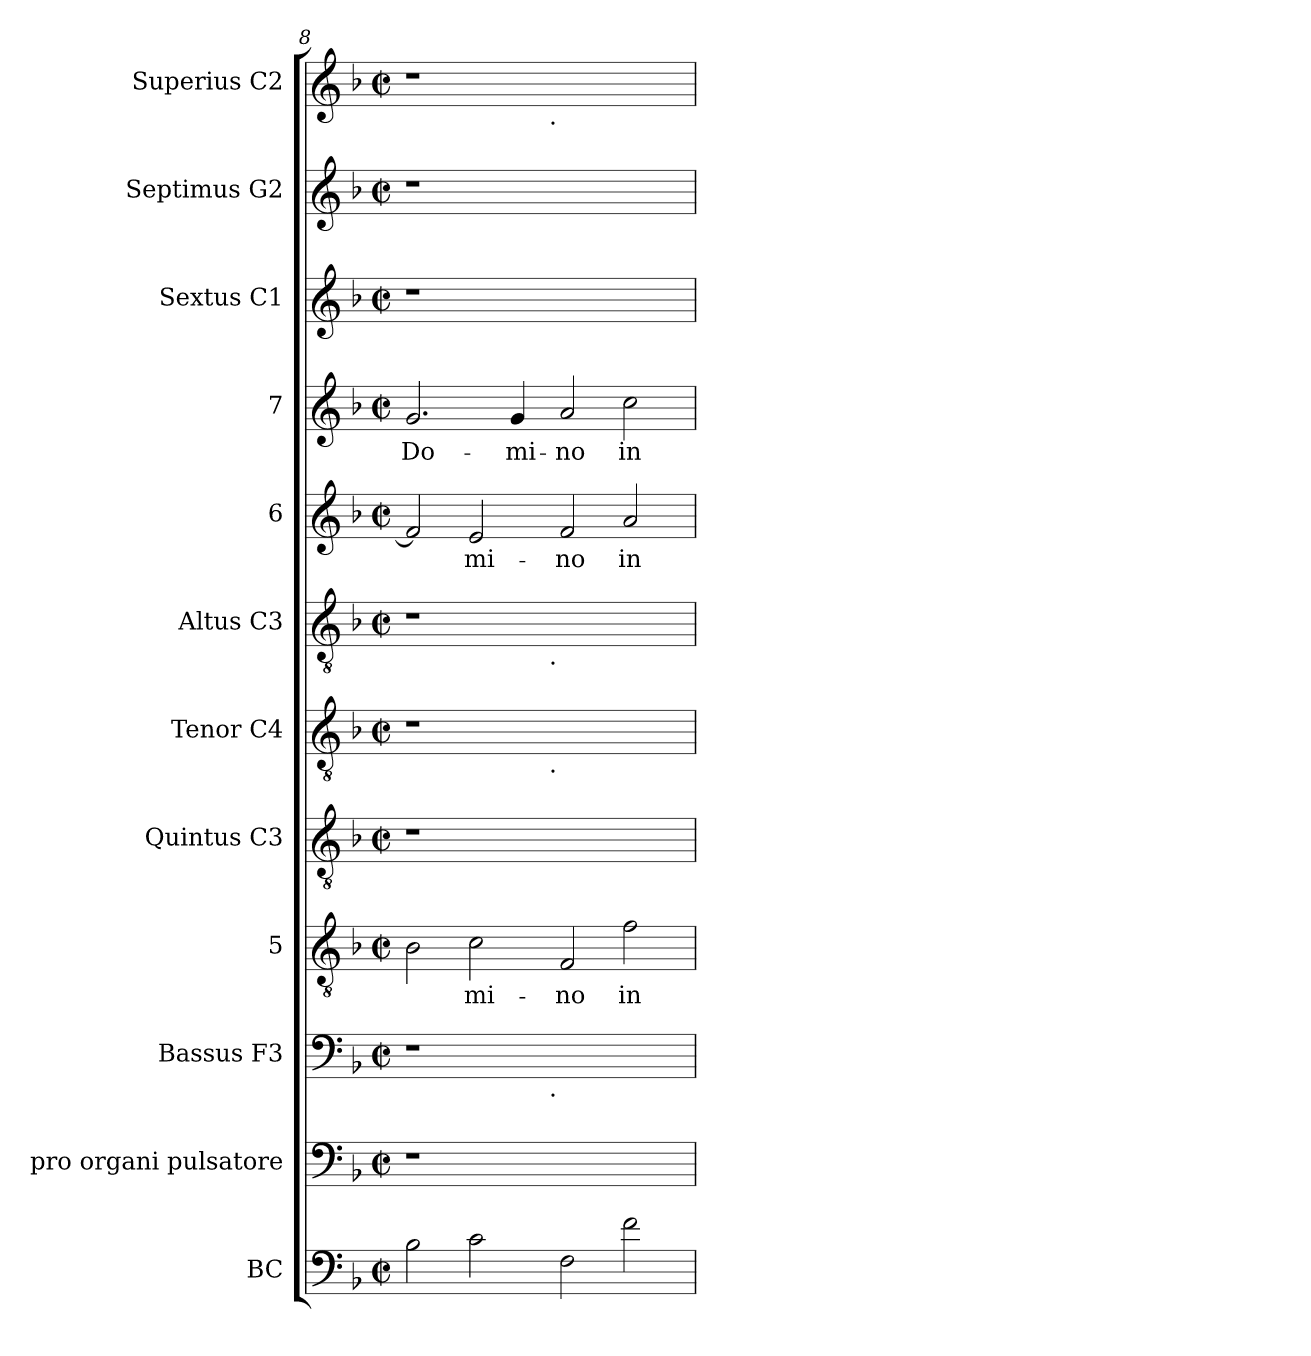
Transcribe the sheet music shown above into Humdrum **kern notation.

**kern	**text	**kern	**kern	**kern	**text	**kern	**kern	**kern	**kern	**text	**kern	**text	**kern	**kern	**kern
*part12	*part12	*part11	*part10	*part9	*part9	*part8	*part7	*part6	*part5	*part5	*part4	*part4	*part3	*part2	*part1
*staff12	*staff12	*staff11	*staff10	*staff9	*staff9	*staff8	*staff7	*staff6	*staff5	*staff5	*staff4	*staff4	*staff3	*staff2	*staff1
*I"BC	*	*I"pro organi  pulsatore	*I"Bassus  F3	*I"5	*	*I"Quintus  C3	*I"Tenor  C4	*I"Altus  C3	*I"6	*	*I"7	*	*I"Sextus  C1	*I"Septimus  G2	*I"Superius  C2
*I'BC	*	*	*I'B	*	*	*	*I'T	*I'A	*	*	*	*	*	*	*I'S
*clefF4	*	*clefF4	*clefF4	*clefGv2	*	*clefGv2	*clefGv2	*clefGv2	*clefG2	*	*clefG2	*	*clefG2	*clefG2	*clefG2
*k[b-]	*	*k[b-]	*k[b-]	*k[b-]	*	*k[b-]	*k[b-]	*k[b-]	*k[b-]	*	*k[b-]	*	*k[b-]	*k[b-]	*k[b-]
*F:	*	*F:	*F:	*F:	*	*F:	*F:	*F:	*F:	*	*F:	*	*F:	*F:	*F:
*M2/2	*	*M2/2	*M2/2	*M2/2	*	*M2/2	*M2/2	*M2/2	*M2/2	*	*M2/2	*	*M2/2	*M2/2	*M2/2
*met(c|)	*	*met(c|)	*met(c|)	*met(c|)	*	*met(c|)	*met(c|)	*met(c|)	*met(c|)	*	*met(c|)	*	*met(c|)	*met(c|)	*met(c|)
=8	=8	=8	=8	=8	=8	=8	=8	=8	=8	=8	=8	=8	=8	=8	=8
!	!LO:LY:a:cj	!	!	!	!LO:LY:b:cj	!	!	!	!	!LO:LY:b:cj	!	!LO:LY:b:cj	!	!	!
*	*	*	*^	*	*	*	*^	*^	*	*	*	*	*	*	*^
2B-\	.	1r	1r	2ryy	2B-\	--	1r	1r	2ryy	1r	2ryy	2f/]	--	2.g/	Do-	1r	1r	1r	2ryy
!	!LO:LY:a:cj	!	!	!	!	!LO:LY:b:cj	!	!	!	!	!	!	!LO:LY:b:cj	!	!	!	!	!	!
2c\	.	.	.	4...ryy	2c\	-mi-	.	.	4...ryy	.	4...ryy	2e/	-mi-	.	.	.	.	.	4...ryy
!	!	!	!	!	!	!	!	!	!	!	!	!	!	!	!LO:LY:b:cj	!	!	!	!
.	.	.	.	.	.	.	.	.	.	.	.	.	.	4g/	-mi-	.	.	.	.
!	!	!	!	!	!	!	!	!	!	!	!	!	!	!	!	!	!	!	!LO:TX:b:t=.
!	!	!	!	!	!	!	!	!	!	!	!LO:TX:b:t=.	!	!	!	!	!	!	!	!
!	!	!	!	!	!	!	!	!	!LO:TX:b:t=.	!	!	!	!	!	!	!	!	!	!
!	!	!	!	!LO:TX:b:t=.	!	!	!	!	!	!	!	!	!	!	!	!	!	!	!
.	.	.	.	1ryy	.	.	.	.	1ryy	.	1ryy	.	.	.	.	.	.	.	1ryy
!	!LO:LY:a:cj	!	!	!	!	!LO:LY:b:cj	!	!	!	!	!	!	!LO:LY:b:cj	!	!LO:LY:b:cj	!	!	!	!
2F\	.	1ryy	1ryy	.	2F/	-no	1ryy	1ryy	.	1ryy	.	2f/	-no	2a/	-no	1ryy	1ryy	1ryy	.
!	!LO:LY:a:cj	!	!	!	!	!LO:LY:b:cj	!	!	!	!	!	!	!LO:LY:b:cj	!	!LO:LY:b:cj	!	!	!	!
2f\	.	.	.	.	2f\	in	.	.	.	.	.	2a/	in	2cc\	in	.	.	.	.
.	.	.	.	32ryy	.	.	.	.	32ryy	.	32ryy	.	.	.	.	.	.	.	32ryy
*	*	*	*	*	*	*	*	*v	*v	*	*	*	*	*	*	*	*	*v	*v
*	*	*	*v	*v	*	*	*	*	*v	*v	*	*	*	*	*	*	*
=	=	=	=	=	=	=	=	=	=	=	=	=	=	=	=
*-	*-	*-	*-	*-	*-	*-	*-	*-	*-	*-	*-	*-	*-	*-	*-
